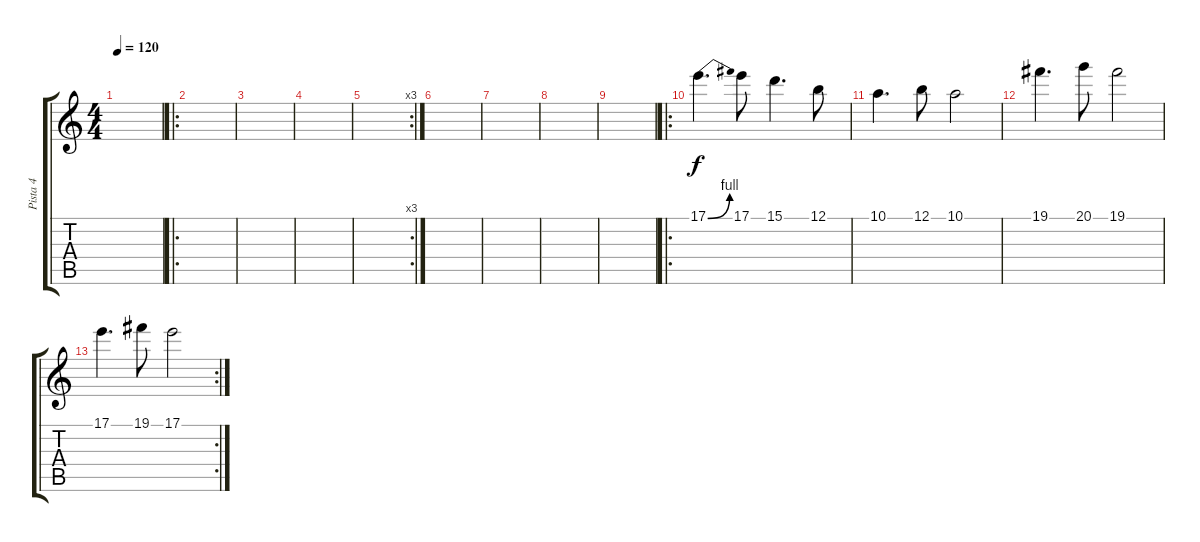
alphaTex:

\track ("Pista 4" "Pista 4") {instrument overdrivenguitar}
\staff {score tabs}
\tuning (B3 Gb3 D3 A2 E2 B1) {hide}
\ts (4 4)
\tempo 120
\clef g2
\ks c
|
\ro
|
|
|
\rc 3
|
|
|
|
|
\ro
17.1{be (bend 0 0 60 4)}.4{d} 17.1.8 15.1.4{d} 12.1.8 |
10.1.4{d} 12.1.8 10.1.2 |
19.1.4{d} 20.1.8 19.1.2 |
\rc 2
17.1.4{d} 19.1.8 17.1.2
